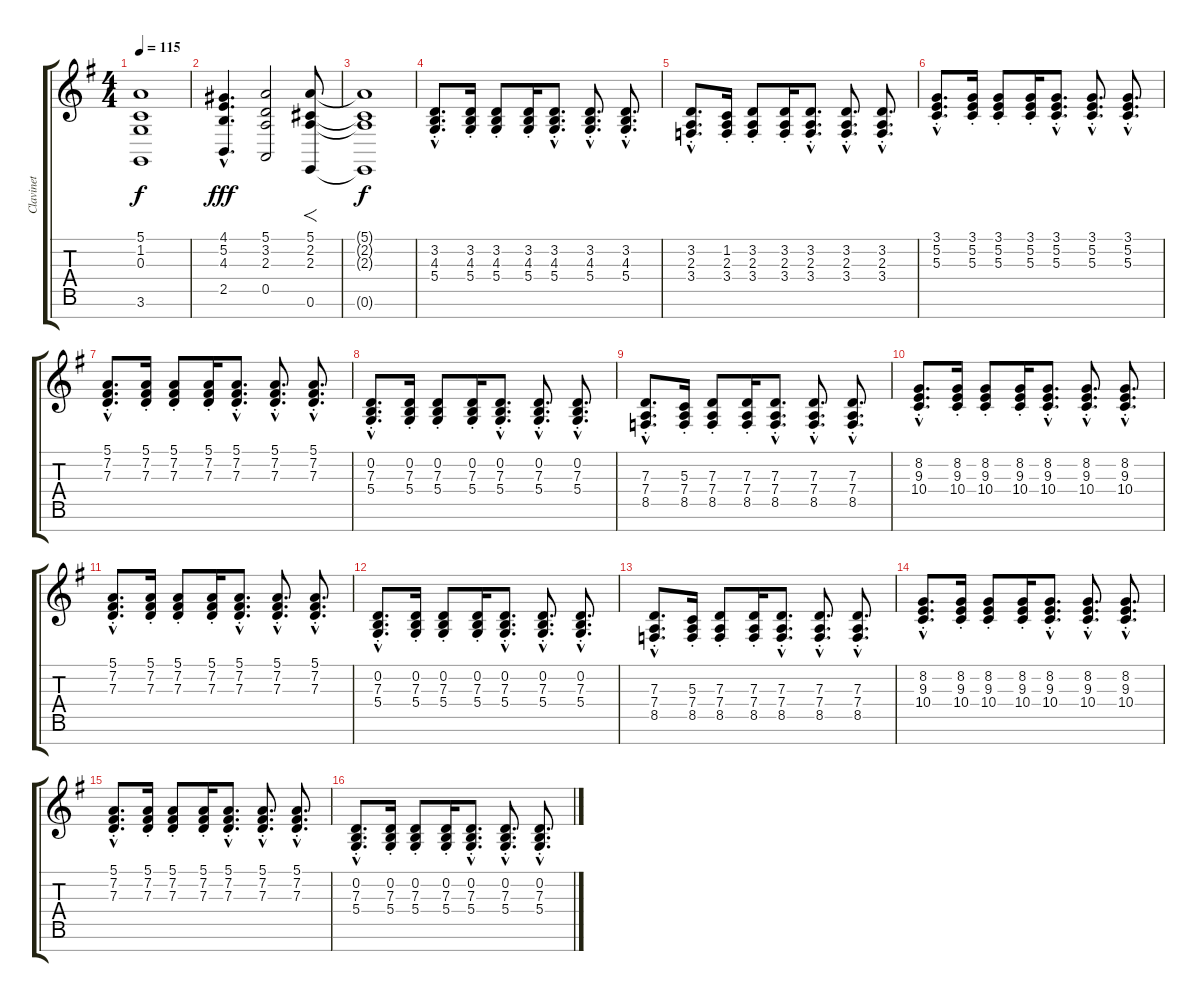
\track ("Clavinet" "Clavinet") {instrument clavinet}
\staff {score tabs}
\tuning (E4 B3 G3 D3 A2 E2 B1) {hide}
\ts (4 4)
\tempo 115
\clef g2
\ks g
(5.1{t} 1.2{t} 0.3{t} 3.6{t}).1{dy f} |
(4.1{hac} 5.2{hac} 4.3{hac} 2.5{hac}).4{d dy fff} (5.1 3.2 2.3 0.5).2 (5.1 2.2 2.3 0.6).8{f} |
(5.1{t} 2.2{t} 2.3{t} 0.6{t}).1{dy f} |
(3.2{hac st} 4.3{hac st} 5.4{hac st}).8{d} (3.2{st} 4.3{st} 5.4{st}).16 (3.2{st} 4.3{st} 5.4{st}).8 (3.2{st} 4.3{st} 5.4{st}).16 (3.2{hac st} 4.3{hac st} 5.4{hac st}).8{d} (3.2{hac st} 4.3{hac st} 5.4{hac st}).8{d} (3.2{hac st} 4.3{hac st} 5.4{hac st}).8{d} |
(3.2{hac st} 2.3{hac st} 3.4{hac st}).8{d} (1.2{st} 2.3{st} 3.4{st}).16 (3.2{st} 2.3{st} 3.4{st}).8 (3.2{st} 2.3{st} 3.4{st}).16 (3.2{hac st} 2.3{hac st} 3.4{hac st}).8{d} (3.2{hac st} 2.3{hac st} 3.4{hac st}).8{d} (3.2{hac st} 2.3{hac st} 3.4{hac st}).8{d} |
(3.1{hac st} 5.2{hac st} 5.3{hac st}).8{d} (3.1{st} 5.2{st} 5.3{st}).16 (3.1{st} 5.2{st} 5.3{st}).8 (3.1{st} 5.2{st} 5.3{st}).16 (3.1{hac st} 5.2{hac st} 5.3{hac st}).8{d} (3.1{hac st} 5.2{hac st} 5.3{hac st}).8{d} (3.1{hac st} 5.2{hac st} 5.3{hac st}).8{d} |
(5.1{hac st} 7.2{hac st} 7.3{hac st}).8{d} (5.1{st} 7.2{st} 7.3{st}).16 (5.1{st} 7.2{st} 7.3{st}).8 (5.1{st} 7.2{st} 7.3{st}).16 (5.1{hac st} 7.2{hac st} 7.3{hac st}).8{d} (5.1{hac st} 7.2{hac st} 7.3{hac st}).8{d} (5.1{hac st} 7.2{hac st} 7.3{hac st}).8{d} |
(0.2{hac st} 7.3{hac st} 5.4{hac st}).8{d} (0.2{st} 7.3{st} 5.4{st}).16 (0.2{st} 7.3{st} 5.4{st}).8 (0.2{st} 7.3{st} 5.4{st}).16 (0.2{hac st} 7.3{hac st} 5.4{hac st}).8{d} (0.2{hac st} 7.3{hac st} 5.4{hac st}).8{d} (0.2{hac st} 7.3{hac st} 5.4{hac st}).8{d} |
(7.3{hac st} 7.4{hac st} 8.5{hac st}).8{d} (5.3{st} 7.4{st} 8.5{st}).16 (7.3{st} 7.4{st} 8.5{st}).8 (7.3{st} 7.4{st} 8.5{st}).16 (7.3{hac st} 7.4{hac st} 8.5{hac st}).8{d} (7.3{hac st} 7.4{hac st} 8.5{hac st}).8{d} (7.3{hac st} 7.4{hac st} 8.5{hac st}).8{d} |
(8.2{hac st} 9.3{hac st} 10.4{hac st}).8{d} (8.2{st} 9.3{st} 10.4{st}).16 (8.2{st} 9.3{st} 10.4{st}).8 (8.2{st} 9.3{st} 10.4{st}).16 (8.2{hac st} 9.3{hac st} 10.4{hac st}).8{d} (8.2{hac st} 9.3{hac st} 10.4{hac st}).8{d} (8.2{hac st} 9.3{hac st} 10.4{hac st}).8{d} |
(5.1{hac st} 7.2{hac st} 7.3{hac st}).8{d} (5.1{st} 7.2{st} 7.3{st}).16 (5.1{st} 7.2{st} 7.3{st}).8 (5.1{st} 7.2{st} 7.3{st}).16 (5.1{hac st} 7.2{hac st} 7.3{hac st}).8{d} (5.1{hac st} 7.2{hac st} 7.3{hac st}).8{d} (5.1{hac st} 7.2{hac st} 7.3{hac st}).8{d} |
(0.2{hac st} 7.3{hac st} 5.4{hac st}).8{d} (0.2{st} 7.3{st} 5.4{st}).16 (0.2{st} 7.3{st} 5.4{st}).8 (0.2{st} 7.3{st} 5.4{st}).16 (0.2{hac st} 7.3{hac st} 5.4{hac st}).8{d} (0.2{hac st} 7.3{hac st} 5.4{hac st}).8{d} (0.2{hac st} 7.3{hac st} 5.4{hac st}).8{d} |
(7.3{hac st} 7.4{hac st} 8.5{hac st}).8{d} (5.3{st} 7.4{st} 8.5{st}).16 (7.3{st} 7.4{st} 8.5{st}).8 (7.3{st} 7.4{st} 8.5{st}).16 (7.3{hac st} 7.4{hac st} 8.5{hac st}).8{d} (7.3{hac st} 7.4{hac st} 8.5{hac st}).8{d} (7.3{hac st} 7.4{hac st} 8.5{hac st}).8{d} |
(8.2{hac st} 9.3{hac st} 10.4{hac st}).8{d} (8.2{st} 9.3{st} 10.4{st}).16 (8.2{st} 9.3{st} 10.4{st}).8 (8.2{st} 9.3{st} 10.4{st}).16 (8.2{hac st} 9.3{hac st} 10.4{hac st}).8{d} (8.2{hac st} 9.3{hac st} 10.4{hac st}).8{d} (8.2{hac st} 9.3{hac st} 10.4{hac st}).8{d} |
(5.1{hac st} 7.2{hac st} 7.3{hac st}).8{d} (5.1{st} 7.2{st} 7.3{st}).16 (5.1{st} 7.2{st} 7.3{st}).8 (5.1{st} 7.2{st} 7.3{st}).16 (5.1{hac st} 7.2{hac st} 7.3{hac st}).8{d} (5.1{hac st} 7.2{hac st} 7.3{hac st}).8{d} (5.1{hac st} 7.2{hac st} 7.3{hac st}).8{d} |
(0.2{hac st} 7.3{hac st} 5.4{hac st}).8{d} (0.2{st} 7.3{st} 5.4{st}).16 (0.2{st} 7.3{st} 5.4{st}).8 (0.2{st} 7.3{st} 5.4{st}).16 (0.2{hac st} 7.3{hac st} 5.4{hac st}).8{d} (0.2{hac st} 7.3{hac st} 5.4{hac st}).8{d} (0.2{hac st} 7.3{hac st} 5.4{hac st}).8{d}
